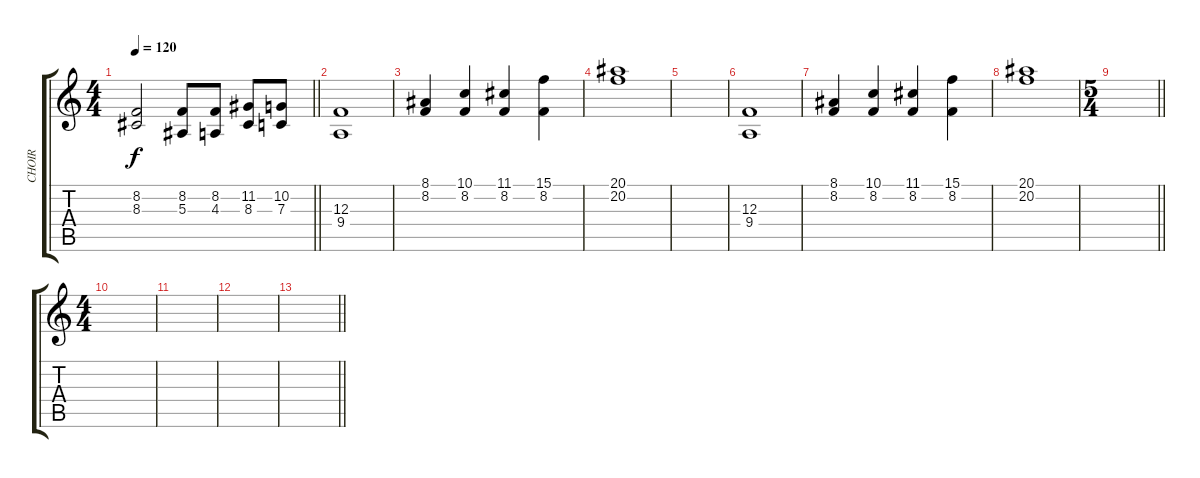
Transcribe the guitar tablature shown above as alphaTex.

\track ("CHOIR" "CHOIR") {instrument choiraahs}
\staff {score tabs}
\tuning (D4 A3 F3 C3 G2 D2) {hide}
\ts (4 4)
\tempo 120
\clef g2
\barLineRight lightlight
\ks c
(8.2{t} 8.3{t}).2{dy f} (8.2 5.3).8 (8.2 4.3).8 (11.2 8.3).8 (10.2 7.3).8 |
(12.3 9.4).1 |
(8.1 8.2).4 (10.1 8.2).4 (11.1 8.2).4 (15.1 8.2).4 |
(20.1 20.2).1 |
|
(12.3 9.4).1 |
(8.1 8.2).4 (10.1 8.2).4 (11.1 8.2).4 (15.1 8.2).4 |
(20.1 20.2).1 |
\ts (5 4)
\barLineRight lightlight
|
\ts (4 4)
|
|
|
\barLineRight lightlight
